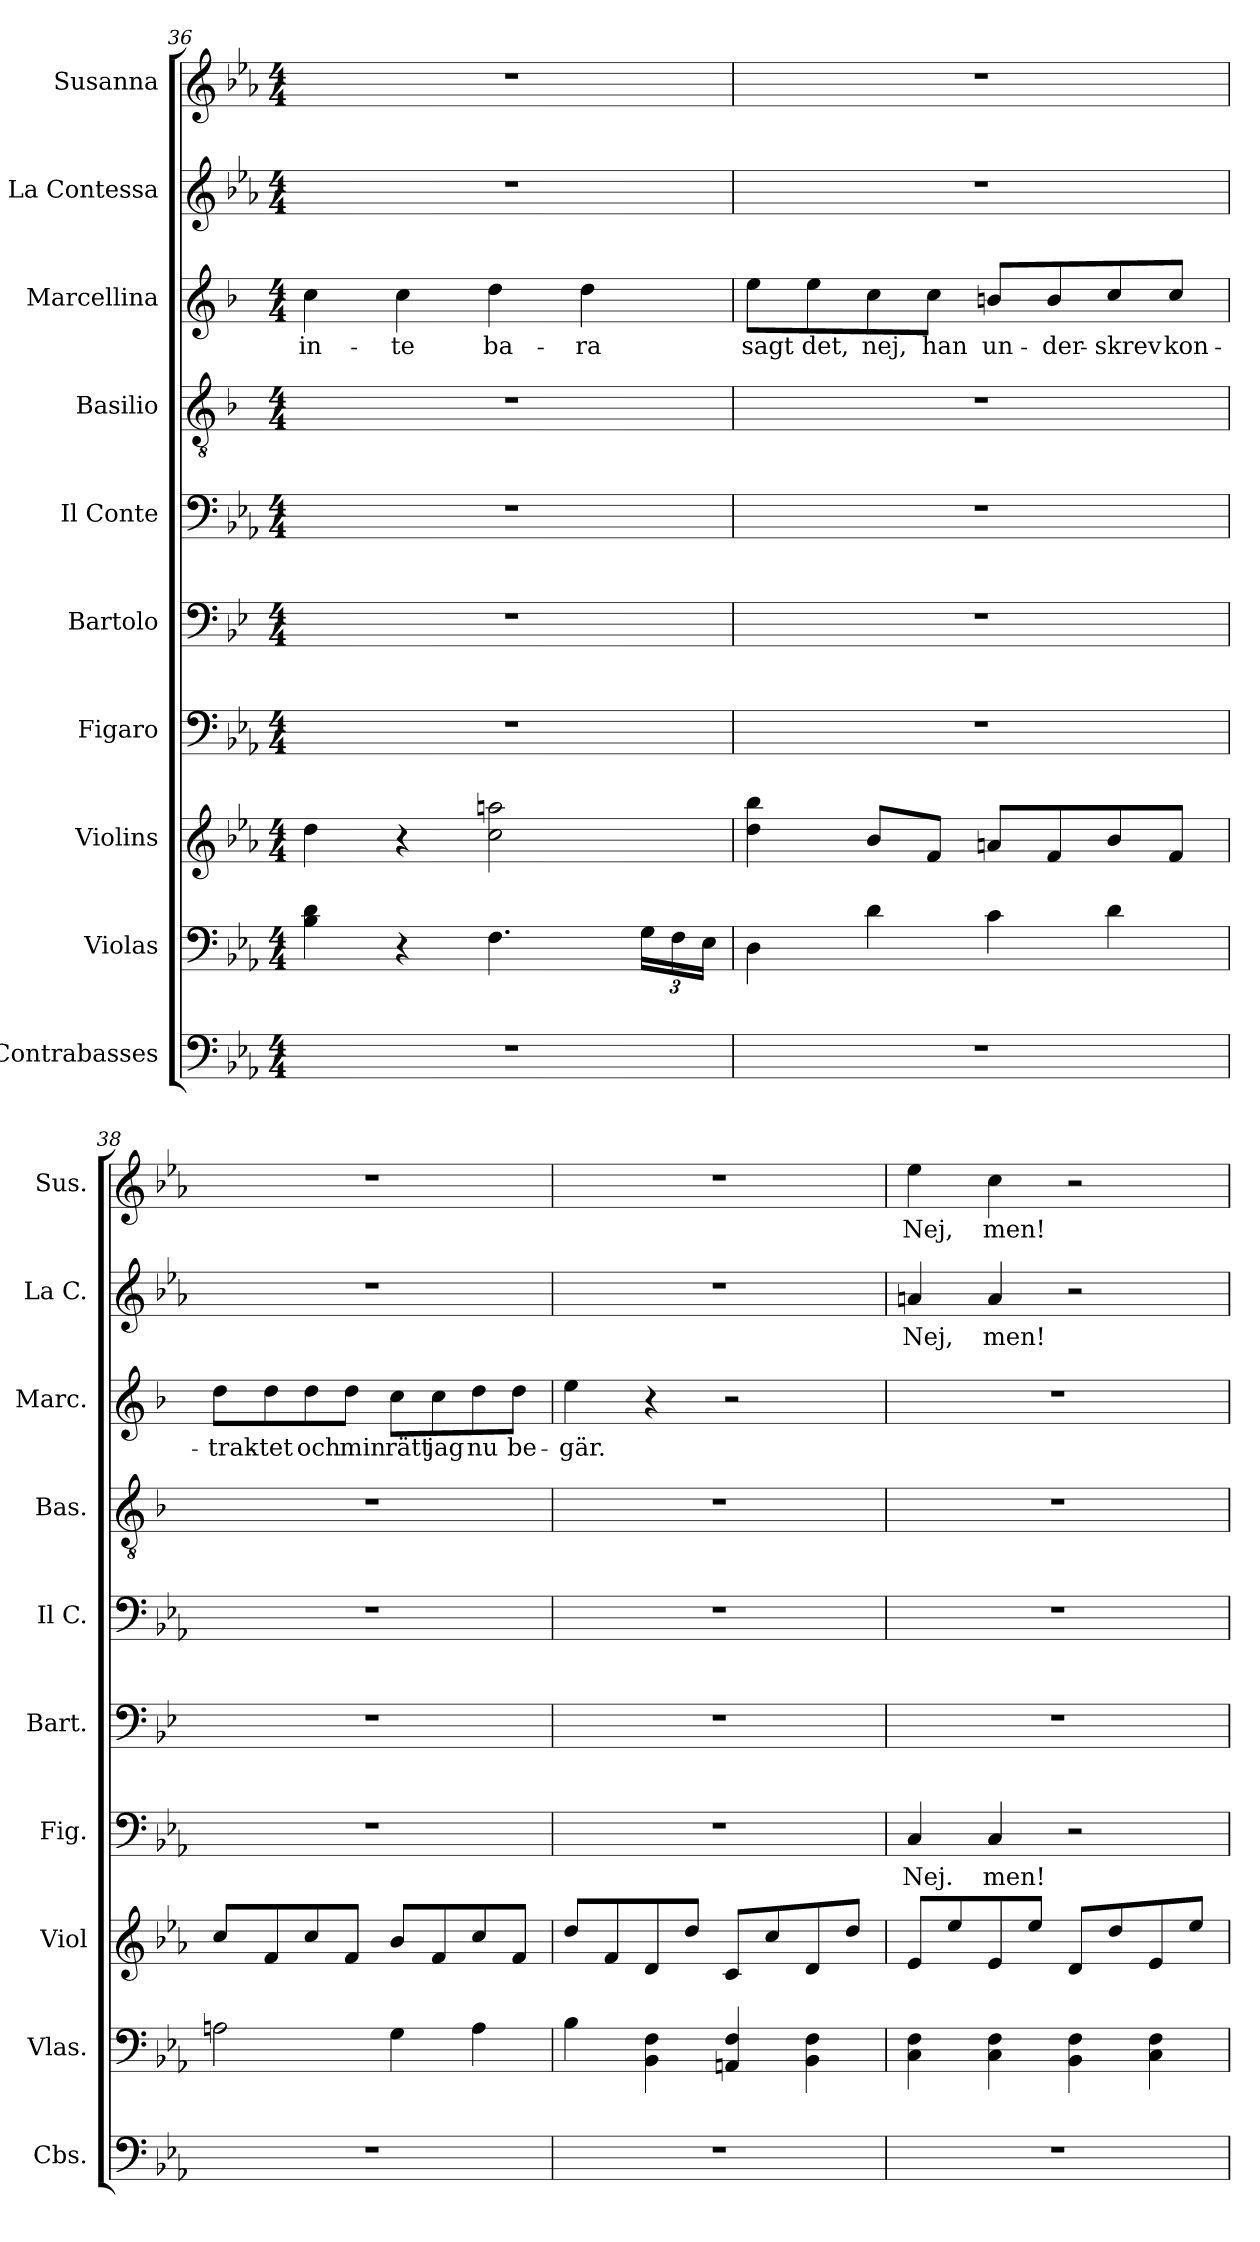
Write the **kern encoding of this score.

**kern	**kern	**kern	**kern	**text	**kern	**kern	**kern	**kern	**text	**kern	**text	**kern	**text
*part10	*part9	*part8	*part7	*part7	*part6	*part5	*part4	*part3	*part3	*part2	*part2	*part1	*part1
*staff10	*staff9	*staff8	*staff7	*staff7	*staff6	*staff5	*staff4	*staff3	*staff3	*staff2	*staff2	*staff1	*staff1
*I"Contrabasses	*I"Violas	*I"Violins	*I"Figaro	*	*I"Bartolo	*I"Il Conte	*I"Basilio	*I"Marcellina	*	*I"La Contessa	*	*I"Susanna	*
*I'Cbs.	*I'Vlas.	*I'Viol	*I'Fig.	*	*I'Bart.	*I'Il C.	*I'Bas.	*I'Marc.	*	*I'La C.	*	*I'Sus.	*
*clefF4	*clefF4	*clefG2	*clefF4	*	*clefF4	*clefF4	*clefGv2	*clefG2	*	*clefG2	*	*clefG2	*
*ITrd7c12	*	*	*	*	*ITrd4c7	*	*ITrd1c2	*ITrd1c2	*	*	*	*	*
*k[b-e-a-]	*k[b-e-a-]	*k[b-e-a-]	*k[b-e-a-]	*	*k[b-e-a-]	*k[b-e-a-]	*k[b-e-a-]	*k[b-e-a-]	*	*k[b-e-a-]	*	*k[b-e-a-]	*
*M4/4	*M4/4	*M4/4	*M4/4	*	*M4/4	*M4/4	*M4/4	*M4/4	*	*M4/4	*	*M4/4	*
=36	=36	=36	=36	=36	=36	=36	=36	=36	=36	=36	=36	=36	=36
!	!	!	!	!	!	!	!	!	!LO:LY:b	!	!	!	!
1r	4B-\ 4d\	4dd\	1r	.	1r	1r	1r	4b-\	in-	1r	.	1r	.
!	!	!	!	!	!	!	!	!	!LO:LY:b	!	!	!	!
.	4r	4r	.	.	.	.	.	4b-\	-te	.	.	.	.
!	!	!	!	!	!	!	!	!	!LO:LY:b	!	!	!	!
.	4.F\	2cc\ 2aan\	.	.	.	.	.	4cc\	ba-	.	.	.	.
!	!	!	!	!	!	!	!	!	!LO:LY:b	!	!	!	!
.	.	.	.	.	.	.	.	4cc\	-ra	.	.	.	.
*	*Xbrackettup	*	*	*	*	*	*	*	*	*	*	*	*
.	24G\LL	.	.	.	.	.	.	.	.	.	.	.	.
.	24F\	.	.	.	.	.	.	.	.	.	.	.	.
.	24E-\JJ	.	.	.	.	.	.	.	.	.	.	.	.
!!LO:PB:g=z
=37	=37	=37	=37	=37	=37	=37	=37	=37	=37	=37	=37	=37	=37
!	!	!	!	!	!	!	!	!	!LO:LY:b	!	!	!	!
1r	4D\	4dd\ 4bb-\	1r	.	1r	1r	1r	8dd\L	sagt	1r	.	1r	.
!	!	!	!	!	!	!	!	!	!LO:LY:b	!	!	!	!
.	.	.	.	.	.	.	.	8dd\	det,	.	.	.	.
!	!	!	!	!	!	!	!	!	!LO:LY:b	!	!	!	!
.	4d\	8b-/L	.	.	.	.	.	8b-\	nej,	.	.	.	.
!	!	!	!	!	!	!	!	!	!LO:LY:b	!	!	!	!
.	.	8f/J	.	.	.	.	.	8b-\J	han	.	.	.	.
!	!	!	!	!	!	!	!	!	!LO:LY:b	!	!	!	!
.	4c\	8an/L	.	.	.	.	.	8an/L	un-	.	.	.	.
!	!	!	!	!	!	!	!	!	!LO:LY:b	!	!	!	!
.	.	8f/	.	.	.	.	.	8a/	-der-	.	.	.	.
!	!	!	!	!	!	!	!	!	!LO:LY:b	!	!	!	!
.	4d\	8b-/	.	.	.	.	.	8b-/	-skrev	.	.	.	.
!	!	!	!	!	!	!	!	!	!LO:LY:b	!	!	!	!
.	.	8f/J	.	.	.	.	.	8b-/J	kon-	.	.	.	.
=38	=38	=38	=38	=38	=38	=38	=38	=38	=38	=38	=38	=38	=38
!	!	!	!	!	!	!	!	!	!LO:LY:b	!	!	!	!
1r	2An\	8cc/L	1r	.	1r	1r	1r	8cc\L	-trak-	1r	.	1r	.
!	!	!	!	!	!	!	!	!	!LO:LY:b	!	!	!	!
.	.	8f/	.	.	.	.	.	8cc\	-tet	.	.	.	.
!	!	!	!	!	!	!	!	!	!LO:LY:b	!	!	!	!
.	.	8cc/	.	.	.	.	.	8cc\	och	.	.	.	.
!	!	!	!	!	!	!	!	!	!LO:LY:b	!	!	!	!
.	.	8f/J	.	.	.	.	.	8cc\J	min	.	.	.	.
!	!	!	!	!	!	!	!	!	!LO:LY:b	!	!	!	!
.	4G\	8b-/L	.	.	.	.	.	8b-\L	rätt	.	.	.	.
!	!	!	!	!	!	!	!	!	!LO:LY:b	!	!	!	!
.	.	8f/	.	.	.	.	.	8b-\	jag	.	.	.	.
!	!	!	!	!	!	!	!	!	!LO:LY:b	!	!	!	!
.	4A\	8cc/	.	.	.	.	.	8cc\	nu	.	.	.	.
!	!	!	!	!	!	!	!	!	!LO:LY:b	!	!	!	!
.	.	8f/J	.	.	.	.	.	8cc\J	be-	.	.	.	.
=39	=39	=39	=39	=39	=39	=39	=39	=39	=39	=39	=39	=39	=39
!	!	!	!	!	!	!	!	!	!LO:LY:b	!	!	!	!
1r	4B-\	8dd/L	1r	.	1r	1r	1r	4dd\	-gär.	1r	.	1r	.
.	.	8f/	.	.	.	.	.	.	.	.	.	.	.
.	4BB-\ 4F\	8d/	.	.	.	.	.	4r	.	.	.	.	.
.	.	8dd/J	.	.	.	.	.	.	.	.	.	.	.
.	4AAn/ 4F/	8c/L	.	.	.	.	.	2r	.	.	.	.	.
.	.	8cc/	.	.	.	.	.	.	.	.	.	.	.
.	4BB-\ 4F\	8d/	.	.	.	.	.	.	.	.	.	.	.
.	.	8dd/J	.	.	.	.	.	.	.	.	.	.	.
!!LO:PB:g=z
=40	=40	=40	=40	=40	=40	=40	=40	=40	=40	=40	=40	=40	=40
!	!	!	!	!LO:LY:b	!	!	!	!	!	!	!LO:LY:b	!	!LO:LY:b
1r	4C\ 4F\	8e-/L	4C/	Nej.	1r	1r	1r	1r	.	4an/	Nej,	4ee-\	Nej,
.	.	8ee-/	.	.	.	.	.	.	.	.	.	.	.
!	!	!	!	!LO:LY:b	!	!	!	!	!	!	!LO:LY:b	!	!LO:LY:b
.	4C\ 4F\	8e-/	4C/	men!	.	.	.	.	.	4a/	men!	4cc\	men!
.	.	8ee-/J	.	.	.	.	.	.	.	.	.	.	.
.	4BB-\ 4F\	8d/L	2r	.	.	.	.	.	.	2r	.	2r	.
.	.	8dd/	.	.	.	.	.	.	.	.	.	.	.
.	4C\ 4F\	8e-/	.	.	.	.	.	.	.	.	.	.	.
.	.	8ee-/J	.	.	.	.	.	.	.	.	.	.	.
=	=	=	=	=	=	=	=	=	=	=	=	=	=
*-	*-	*-	*-	*-	*-	*-	*-	*-	*-	*-	*-	*-	*-
